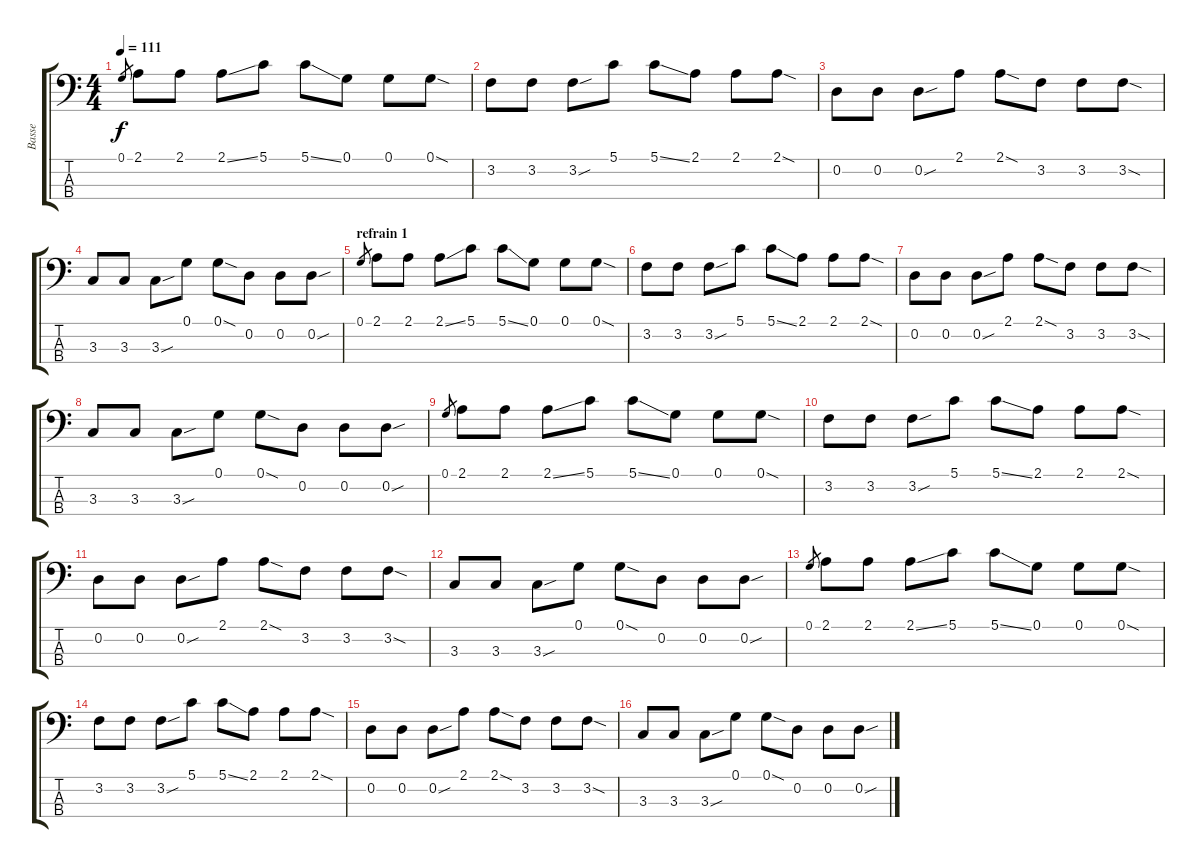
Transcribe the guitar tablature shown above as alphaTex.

\track ("Basse" "Basse") {instrument electricbasspick}
\staff {score tabs}
\tuning (G2 D2 A1 D1) {hide}
\ts (4 4)
\tempo 111
\clef f4
\ks c
0.1.8{gr dy f} 2.1.8 2.1.8 2.1{ss}.8 5.1.8 5.1{ss}.8 0.1.8 0.1.8 0.1{sod}.8 |
3.2.8 3.2.8 3.2{sou}.8 5.1.8 5.1{ss}.8 2.1.8 2.1.8 2.1{sod}.8 |
0.2.8 0.2.8 0.2{sou}.8 2.1.8 2.1{sod}.8 3.2.8 3.2.8 3.2{sod}.8 |
3.3.8 3.3.8 3.3{sou}.8 0.1.8 0.1{sod}.8 0.2.8 0.2.8 0.2{sou}.8 |
\section ("" "refrain 1")
0.1.8{gr} 2.1.8 2.1.8 2.1{ss}.8 5.1.8 5.1{ss}.8 0.1.8 0.1.8 0.1{sod}.8 |
3.2.8 3.2.8 3.2{sou}.8 5.1.8 5.1{ss}.8 2.1.8 2.1.8 2.1{sod}.8 |
0.2.8 0.2.8 0.2{sou}.8 2.1.8 2.1{sod}.8 3.2.8 3.2.8 3.2{sod}.8 |
3.3.8 3.3.8 3.3{sou}.8 0.1.8 0.1{sod}.8 0.2.8 0.2.8 0.2{sou}.8 |
0.1.8{gr} 2.1.8 2.1.8 2.1{ss}.8 5.1.8 5.1{ss}.8 0.1.8 0.1.8 0.1{sod}.8 |
3.2.8 3.2.8 3.2{sou}.8 5.1.8 5.1{ss}.8 2.1.8 2.1.8 2.1{sod}.8 |
0.2.8 0.2.8 0.2{sou}.8 2.1.8 2.1{sod}.8 3.2.8 3.2.8 3.2{sod}.8 |
3.3.8 3.3.8 3.3{sou}.8 0.1.8 0.1{sod}.8 0.2.8 0.2.8 0.2{sou}.8 |
0.1.8{gr} 2.1.8 2.1.8 2.1{ss}.8 5.1.8 5.1{ss}.8 0.1.8 0.1.8 0.1{sod}.8 |
3.2.8 3.2.8 3.2{sou}.8 5.1.8 5.1{ss}.8 2.1.8 2.1.8 2.1{sod}.8 |
0.2.8 0.2.8 0.2{sou}.8 2.1.8 2.1{sod}.8 3.2.8 3.2.8 3.2{sod}.8 |
3.3.8 3.3.8 3.3{sou}.8 0.1.8 0.1{sod}.8 0.2.8 0.2.8 0.2{sou}.8
